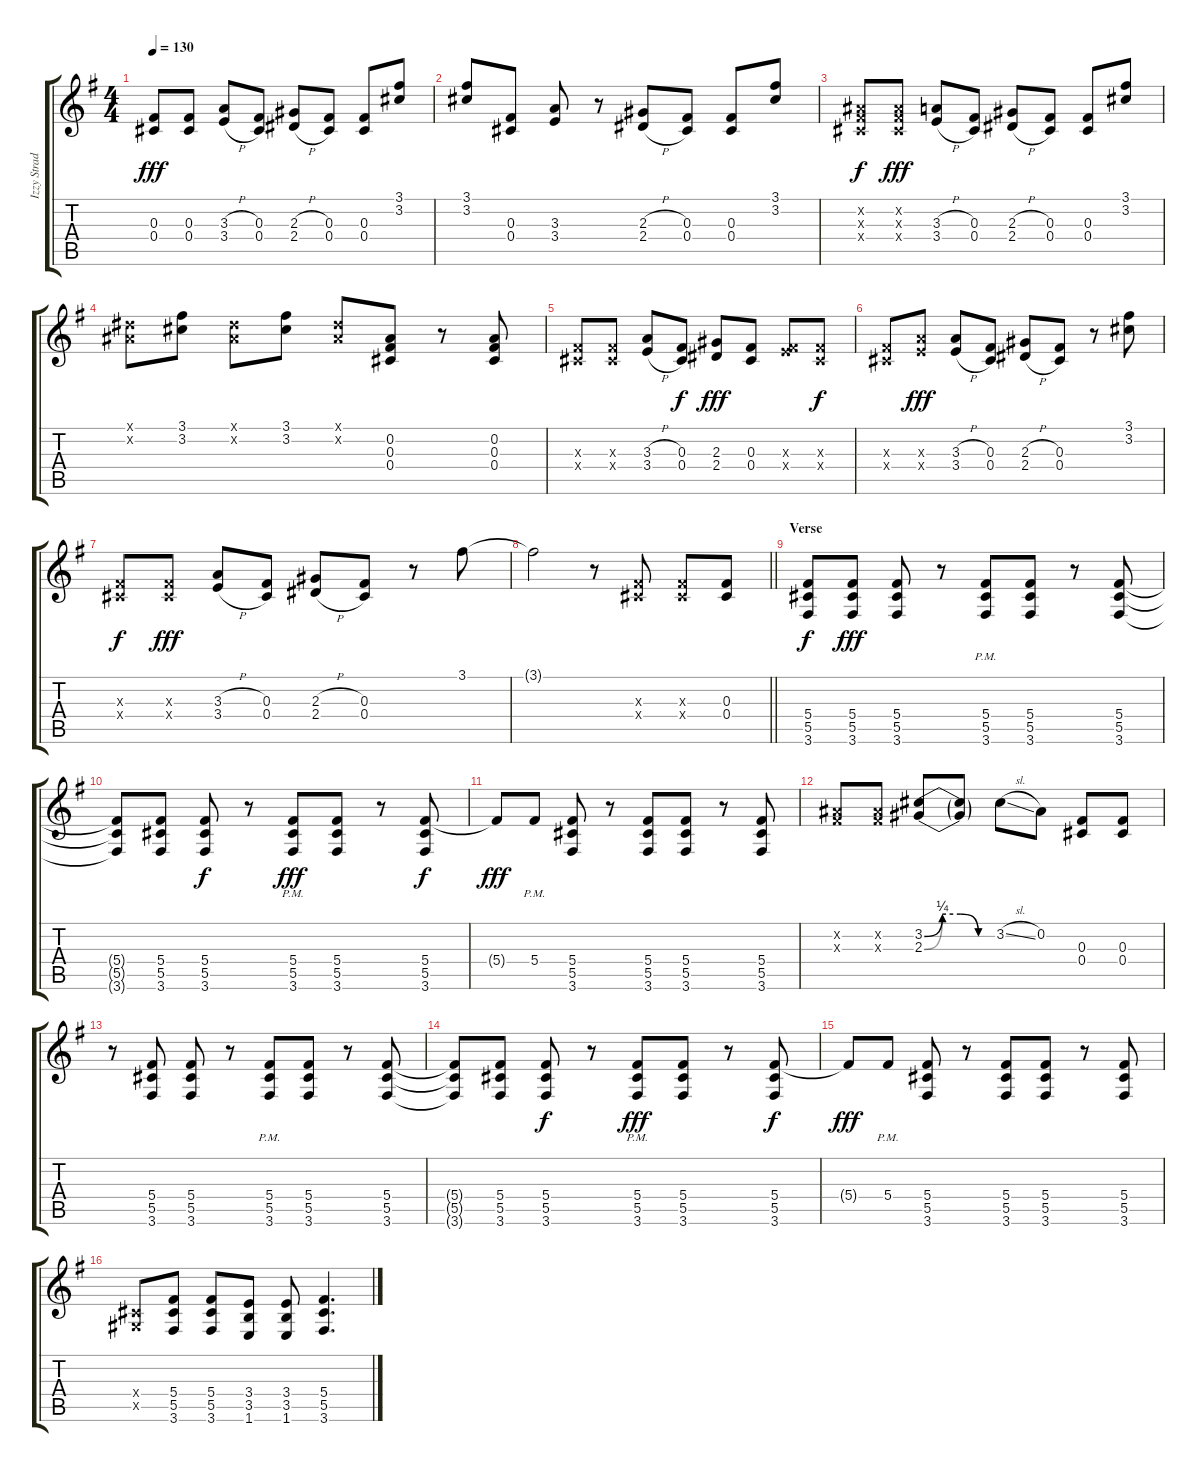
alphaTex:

\track ("Izzy Stradlin - Rhytm Guitar" "Izzy Strad") {instrument overdrivenguitar}
\staff {score tabs}
\tuning (Eb4 Bb3 Gb3 Db3 Ab2 Eb2) {hide}
\ts (4 4)
\tempo 130
\clef g2
\ks g
(0.3{t} 0.4{t}).8{dy fff} (0.3 0.4).8 (3.3{h} 3.4{h}).8 (0.3 0.4).8 (2.3{h} 2.4{h}).8 (0.3 0.4).8 (0.3 0.4).8 (3.1 3.2).8 |
(3.1 3.2).8 (0.3 0.4).8 (3.3 3.4).8 r.8 (2.3{h} 2.4{h}).8 (0.3 0.4).8 (0.3 0.4).8 (3.1 3.2).8 |
(0.2{x} 0.3{x} 0.4{x}).8{dy f} (0.2{x} 0.3{x} 0.4{x}).8{dy fff} (3.3{h} 3.4{h}).8 (0.3 0.4).8 (2.3{h} 2.4{h}).8 (0.3 0.4).8 (0.3 0.4).8 (3.1 3.2).8 |
(0.1{x} 0.2{x}).8 (3.1 3.2).8 (0.1{x} 0.2{x}).8 (3.1 3.2).8 (0.1{x} 0.2{x}).8 (0.2 0.3 0.4).8 r.8 (0.2 0.3 0.4).8 |
(0.3{x} 0.4{x}).8 (0.3{x} 0.4{x}).8 (3.3{h} 3.4{h}).8 (0.3 0.4).8{dy f} (2.3 2.4).8{dy fff} (0.3 0.4).8 (0.3{x} 3.4{x}).8 (0.3{x} 0.4{x}).8{dy f} |
(0.3{x} 0.4{x}).8 (3.3{x} 3.4{x}).8{dy fff} (3.3{h} 3.4{h}).8 (0.3 0.4).8 (2.3{h} 2.4{h}).8 (0.3 0.4).8 r.8 (3.1 3.2).8 |
(0.3{x} 0.4{x}).8{dy f} (0.3{x} 0.4{x}).8{dy fff} (3.3{h} 3.4{h}).8 (0.3 0.4).8 (2.3{h} 2.4{h}).8 (0.3 0.4).8 r.8 3.1.8 |
\barLineRight lightlight
3.1{t}.2 r.8 (0.3{x} 0.4{x}).8 (0.3{x} 0.4{x}).8 (0.3 0.4).8 |
\section ("" "Verse")
(5.4 5.5 3.6).8{dy f} (5.4 5.5 3.6).8{dy fff} (5.4 5.5 3.6).8 r.8 (5.4{pm} 5.5{pm} 3.6{pm}).8 (5.4 5.5 3.6).8 r.8 (5.4 5.5 3.6).8 |
(5.4{t} 5.5{t} 3.6{t}).8 (5.4 5.5 3.6).8 (5.4 5.5 3.6).8{dy f} r.8 (5.4{pm} 5.5{pm} 3.6{pm}).8{dy fff} (5.4 5.5 3.6).8 r.8 (5.4 5.5 3.6).8{dy f} |
5.4{t}.8{dy fff} 5.4{pm}.8 (5.4 5.5 3.6).8 r.8 (5.4 5.5 3.6).8 (5.4 5.5 3.6).8 r.8 (5.4 5.5 3.6).8 |
(0.2{x} 0.3{x}).8 (0.2{x} 0.3{x}).8 (3.2{be (custom 0 0 15 1 30 1 45 0 60 0)} 2.3{be (custom 0 0 15 1 30 1 45 0 60 0)}).8 (3.2{t} 2.3{t}).8 3.2{sl}.8 0.2.8 (0.3 0.4).8 (0.3 0.4).8 |
r.8 (5.4 5.5 3.6).8 (5.4 5.5 3.6).8 r.8 (5.4{pm} 5.5{pm} 3.6{pm}).8 (5.4 5.5 3.6).8 r.8 (5.4 5.5 3.6).8 |
(5.4{t} 5.5{t} 3.6{t}).8 (5.4 5.5 3.6).8 (5.4 5.5 3.6).8{dy f} r.8 (5.4{pm} 5.5{pm} 3.6{pm}).8{dy fff} (5.4 5.5 3.6).8 r.8 (5.4 5.5 3.6).8{dy f} |
5.4{t}.8{dy fff} 5.4{pm}.8 (5.4 5.5 3.6).8 r.8 (5.4 5.5 3.6).8 (5.4 5.5 3.6).8 r.8 (5.4 5.5 3.6).8 |
(0.4{x} 0.5{x}).8 (5.4 5.5 3.6).8 (5.4 5.5 3.6).8 (3.4 3.5 1.6).8 (3.4 3.5 1.6).8 (5.4 5.5 3.6).4{d}
